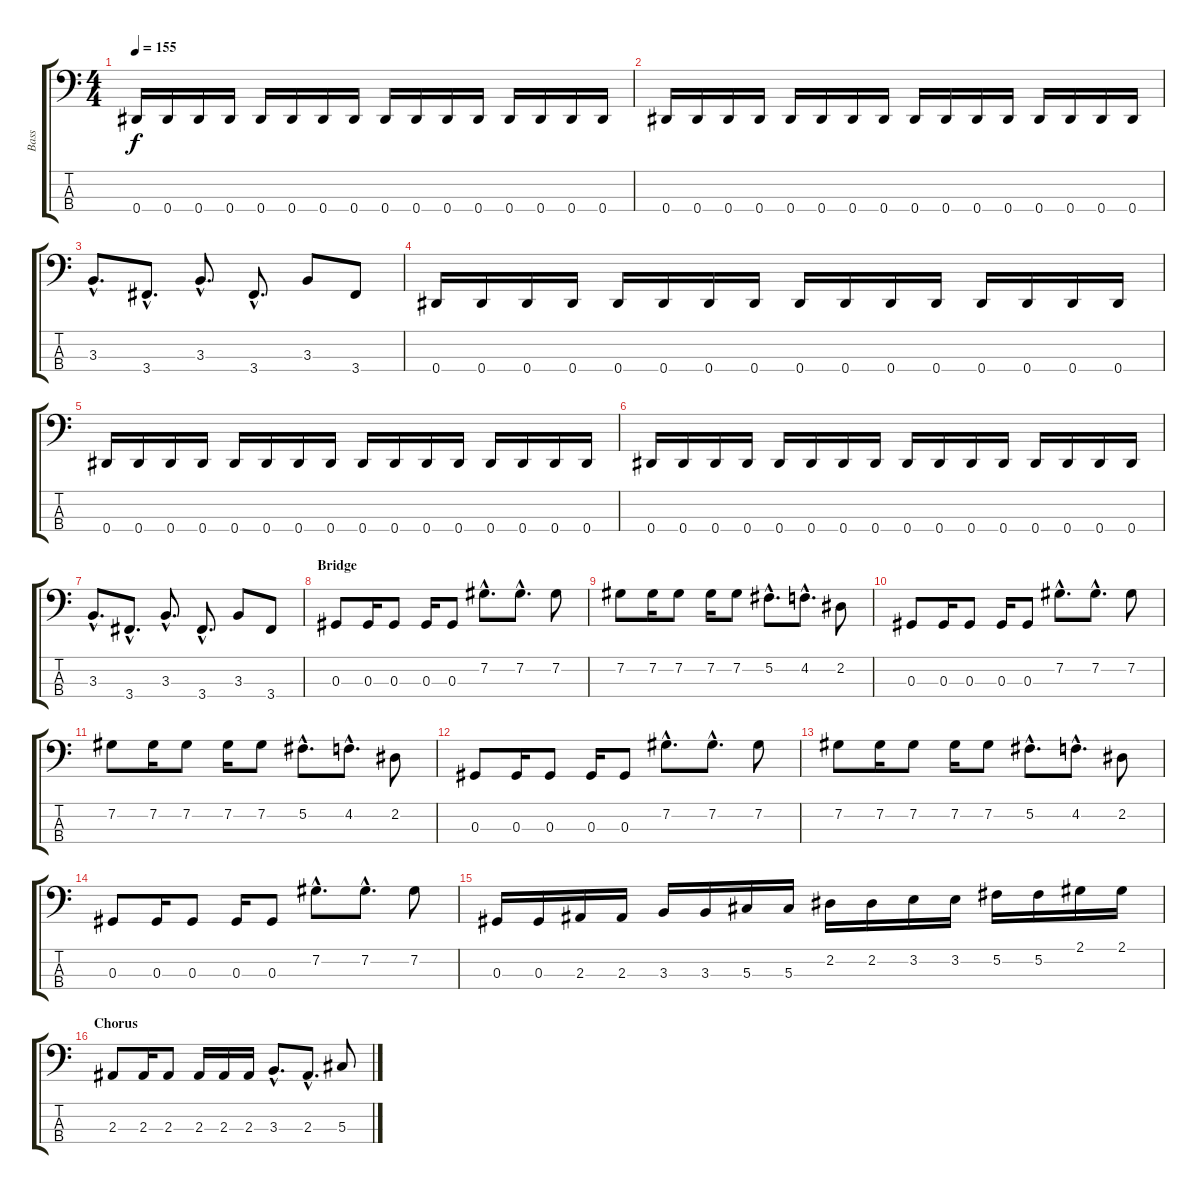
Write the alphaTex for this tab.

\track ("Bass" "Bass") {instrument electricbassfinger}
\staff {score tabs}
\tuning (Gb2 Db2 Ab1 Eb1) {hide}
\ts (4 4)
\tempo 155
\clef f4
\ks c
0.4.16{dy f} 0.4.16 0.4.16 0.4.16 0.4.16 0.4.16 0.4.16 0.4.16 0.4.16 0.4.16 0.4.16 0.4.16 0.4.16 0.4.16 0.4.16 0.4.16 |
0.4.16 0.4.16 0.4.16 0.4.16 0.4.16 0.4.16 0.4.16 0.4.16 0.4.16 0.4.16 0.4.16 0.4.16 0.4.16 0.4.16 0.4.16 0.4.16 |
3.3{hac}.8{d} 3.4{hac}.8{d} 3.3{hac}.8{d} 3.4{hac}.8{d} 3.3.8 3.4.8 |
0.4.16 0.4.16 0.4.16 0.4.16 0.4.16 0.4.16 0.4.16 0.4.16 0.4.16 0.4.16 0.4.16 0.4.16 0.4.16 0.4.16 0.4.16 0.4.16 |
0.4.16 0.4.16 0.4.16 0.4.16 0.4.16 0.4.16 0.4.16 0.4.16 0.4.16 0.4.16 0.4.16 0.4.16 0.4.16 0.4.16 0.4.16 0.4.16 |
0.4.16 0.4.16 0.4.16 0.4.16 0.4.16 0.4.16 0.4.16 0.4.16 0.4.16 0.4.16 0.4.16 0.4.16 0.4.16 0.4.16 0.4.16 0.4.16 |
3.3{hac}.8{d} 3.4{hac}.8{d} 3.3{hac}.8{d} 3.4{hac}.8{d} 3.3.8 3.4.8 |
\section ("" "Bridge")
0.3.8 0.3.16 0.3.8 0.3.16 0.3.8 7.2{hac}.8{d} 7.2{hac}.8{d} 7.2.8 |
7.2.8 7.2.16 7.2.8 7.2.16 7.2.8 5.2{hac}.8{d} 4.2{hac}.8{d} 2.2.8 |
0.3.8 0.3.16 0.3.8 0.3.16 0.3.8 7.2{hac}.8{d} 7.2{hac}.8{d} 7.2.8 |
7.2.8 7.2.16 7.2.8 7.2.16 7.2.8 5.2{hac}.8{d} 4.2{hac}.8{d} 2.2.8 |
0.3.8 0.3.16 0.3.8 0.3.16 0.3.8 7.2{hac}.8{d} 7.2{hac}.8{d} 7.2.8 |
7.2.8 7.2.16 7.2.8 7.2.16 7.2.8 5.2{hac}.8{d} 4.2{hac}.8{d} 2.2.8 |
0.3.8 0.3.16 0.3.8 0.3.16 0.3.8 7.2{hac}.8{d} 7.2{hac}.8{d} 7.2.8 |
0.3.16 0.3.16 2.3.16 2.3.16 3.3.16 3.3.16 5.3.16 5.3.16 2.2.16 2.2.16 3.2.16 3.2.16 5.2.16 5.2.16 2.1.16 2.1.16 |
\section ("" "Chorus")
2.3.8 2.3.16 2.3.8 2.3.16 2.3.16 2.3.16 3.3{hac}.8{d} 2.3{hac}.8{d} 5.3.8
